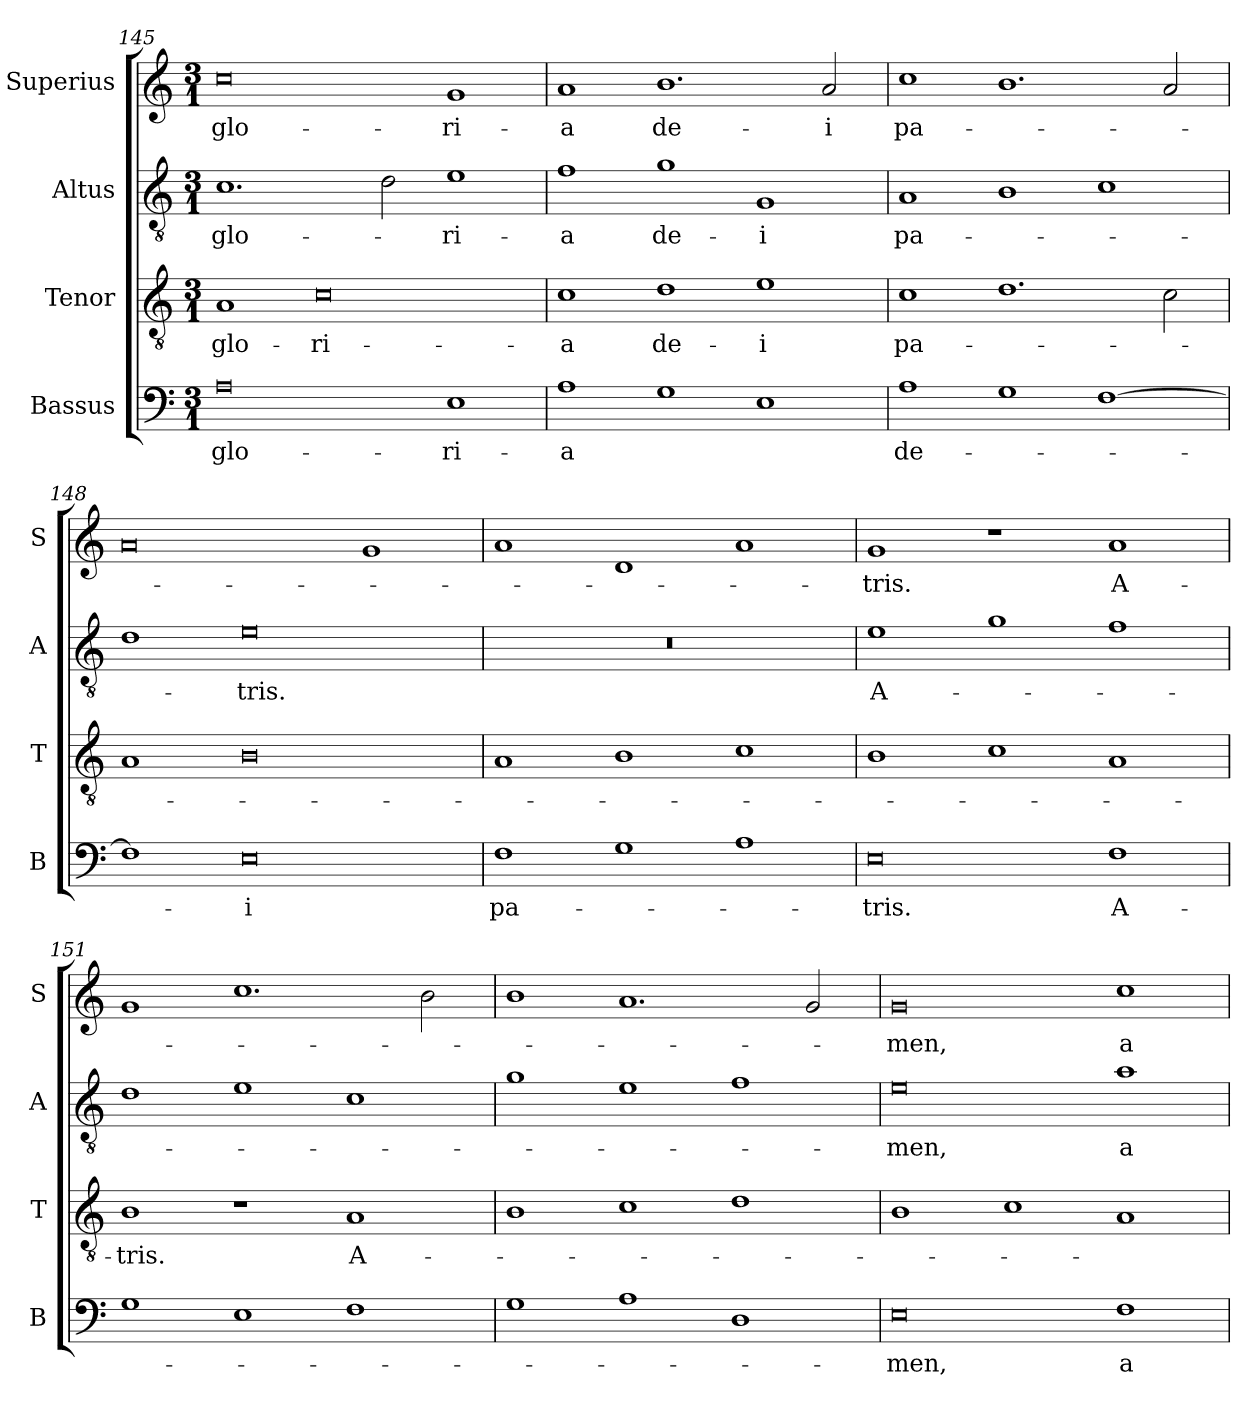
**kern	**text	**kern	**text	**kern	**text	**kern	**text
*part4	*part4	*part3	*part3	*part2	*part2	*part1	*part1
*staff4	*staff4	*staff3	*staff3	*staff2	*staff2	*staff1	*staff1
*I"Bassus	*	*I"Tenor	*	*I"Altus	*	*I"Superius	*
*I'B	*	*I'T	*	*I'A	*	*I'S	*
*clefF4	*	*clefGv2	*	*clefGv2	*	*clefG2	*
*k[]	*	*k[]	*	*k[]	*	*k[]	*
*M3/1	*	*M3/1	*	*M3/1	*	*M3/1	*
=145	=145	=145	=145	=145	=145	=145	=145
0A	glo-	1A	glo-	1.c	glo-	0cc	glo-
.	.	0c	-ri-	.	.	.	.
.	.	.	.	2d\	.	.	.
1E	-ri-	.	.	1e	-ri-	1g	-ri-
=146	=146	=146	=146	=146	=146	=146	=146
1A	-a	1c	-a	1f	-a	1a	-a
1G	.	1d	de-	1g	de-	1.b	de-
1E	.	1e	-i	1G	-i	.	.
.	.	.	.	.	.	2a/	-i
=147	=147	=147	=147	=147	=147	=147	=147
1A	de-	1c	pa-	1A	pa-	1cc	pa-
1G	.	1.d	.	1B	.	1.b	.
[1F	.	.	.	1c	.	.	.
.	.	2c\	.	.	.	2a/	.
=148	=148	=148	=148	=148	=148	=148	=148
1F]	.	1A	.	1d	.	0a	.
0E	-i	0B	.	0e	-tris.	.	.
.	.	.	.	.	.	1g	.
=149	=149	=149	=149	=149	=149	=149	=149
1F	pa-	1A	.	0.r	.	1a	.
1G	.	1B	.	.	.	1d	.
1A	.	1c	.	.	.	1a	.
=150	=150	=150	=150	=150	=150	=150	=150
0E	-tris.	1B	.	1e	A-	1g	-tris.
.	.	1c	.	1g	.	1r	.
1F	A-	1A	.	1f	.	1a	A-
=151	=151	=151	=151	=151	=151	=151	=151
1G	.	1B	-tris.	1d	.	1g	.
1E	.	1r	.	1e	.	1.cc	.
1F	.	1A	A-	1c	.	.	.
.	.	.	.	.	.	2b\	.
=152	=152	=152	=152	=152	=152	=152	=152
1G	.	1B	.	1g	.	1b	.
1A	.	1c	.	1e	.	1.a	.
1D	.	1d	.	1f	.	.	.
.	.	.	.	.	.	2g/	.
=153	=153	=153	=153	=153	=153	=153	=153
0E	-men,	1B	.	0e	-men,	0g	-men,
.	.	1c	.	.	.	.	.
1F	a-	1A	.	1a	a-	1cc	a-
=	=	=	=	=	=	=	=
*-	*-	*-	*-	*-	*-	*-	*-
